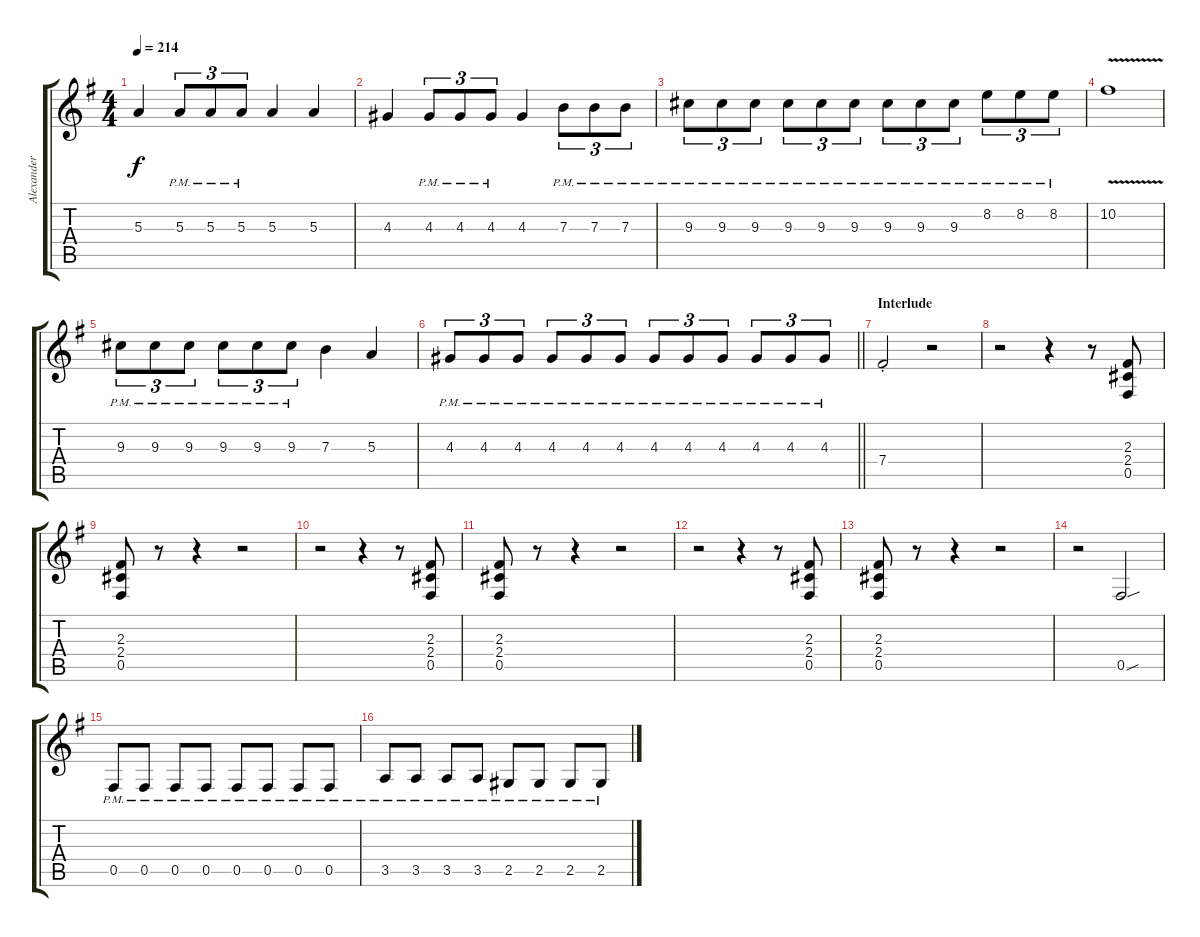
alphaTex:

\track ("Alexander Kuoppala" "Alexander ") {instrument distortionguitar}
\staff {score tabs}
\tuning (Db4 Ab3 E3 B2 Gb2 Db2) {hide}
\ts (4 4)
\tempo 214
\clef g2
\ks g
5.3.4{dy f} 5.3{pm}.8{tu (3 2)} 5.3{pm}.8{tu (3 2)} 5.3{pm}.8{tu (3 2)} 5.3.4 5.3.4 |
4.3.4 4.3{pm}.8{tu (3 2)} 4.3{pm}.8{tu (3 2)} 4.3{pm}.8{tu (3 2)} 4.3.4 7.3{pm}.8{tu (3 2)} 7.3{pm}.8{tu (3 2)} 7.3{pm}.8{tu (3 2)} |
9.3{pm}.8{tu (3 2)} 9.3{pm}.8{tu (3 2)} 9.3{pm}.8{tu (3 2)} 9.3{pm}.8{tu (3 2)} 9.3{pm}.8{tu (3 2)} 9.3{pm}.8{tu (3 2)} 9.3{pm}.8{tu (3 2)} 9.3{pm}.8{tu (3 2)} 9.3{pm}.8{tu (3 2)} 8.2{pm}.8{tu (3 2)} 8.2{pm}.8{tu (3 2)} 8.2{pm}.8{tu (3 2)} |
10.2{v}.1 |
9.3{pm}.8{tu (3 2)} 9.3{pm}.8{tu (3 2)} 9.3{pm}.8{tu (3 2)} 9.3{pm}.8{tu (3 2)} 9.3{pm}.8{tu (3 2)} 9.3{pm}.8{tu (3 2)} 7.3.4 5.3.4 |
\barLineRight lightlight
4.3{pm}.8{tu (3 2)} 4.3{pm}.8{tu (3 2)} 4.3{pm}.8{tu (3 2)} 4.3{pm}.8{tu (3 2)} 4.3{pm}.8{tu (3 2)} 4.3{pm}.8{tu (3 2)} 4.3{pm}.8{tu (3 2)} 4.3{pm}.8{tu (3 2)} 4.3{pm}.8{tu (3 2)} 4.3{pm}.8{tu (3 2)} 4.3{pm}.8{tu (3 2)} 4.3{pm}.8{tu (3 2)} |
\section ("" "Interlude")
7.4{st}.2 r.2 |
r.2 r.4 r.8 (2.3 2.4 0.5).8 |
(2.3 2.4 0.5).8 r.8 r.4 r.2 |
r.2 r.4 r.8 (2.3 2.4 0.5).8 |
(2.3 2.4 0.5).8 r.8 r.4 r.2 |
r.2 r.4 r.8 (2.3 2.4 0.5).8 |
(2.3 2.4 0.5).8 r.8 r.4 r.2 |
r.2 0.5{sou}.2 |
0.5{pm}.8{volume 9} 0.5{pm}.8 0.5{pm}.8 0.5{pm}.8 0.5{pm}.8 0.5{pm}.8 0.5{pm}.8 0.5{pm}.8 |
3.5{pm}.8 3.5{pm}.8 3.5{pm}.8 3.5{pm}.8 2.5{pm}.8 2.5{pm}.8 2.5{pm}.8 2.5{pm}.8
